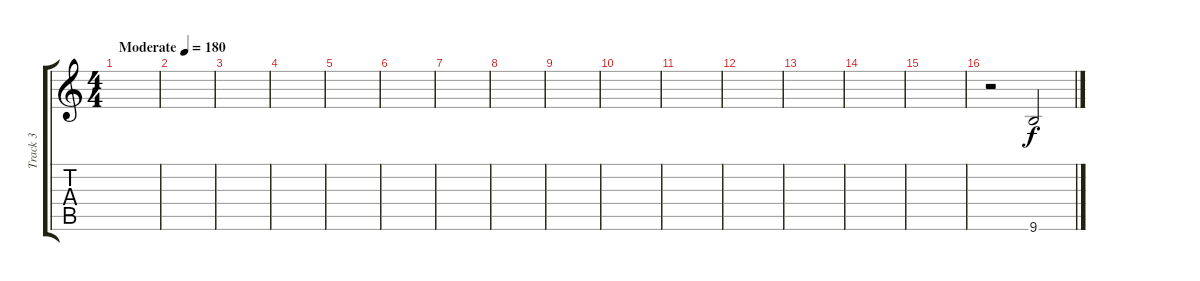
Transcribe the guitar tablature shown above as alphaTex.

\track ("Track 3" "Track 3") {instrument distortionguitar}
\staff {score tabs}
\tuning (E4 B3 G3 D3 A2 D2) {hide}
\ts (4 4)
\tempo (180 "Moderate")
\clef g2
\ks c
|
|
|
|
|
|
|
|
|
|
|
|
|
|
|
r.2 9.6{ss}.2
